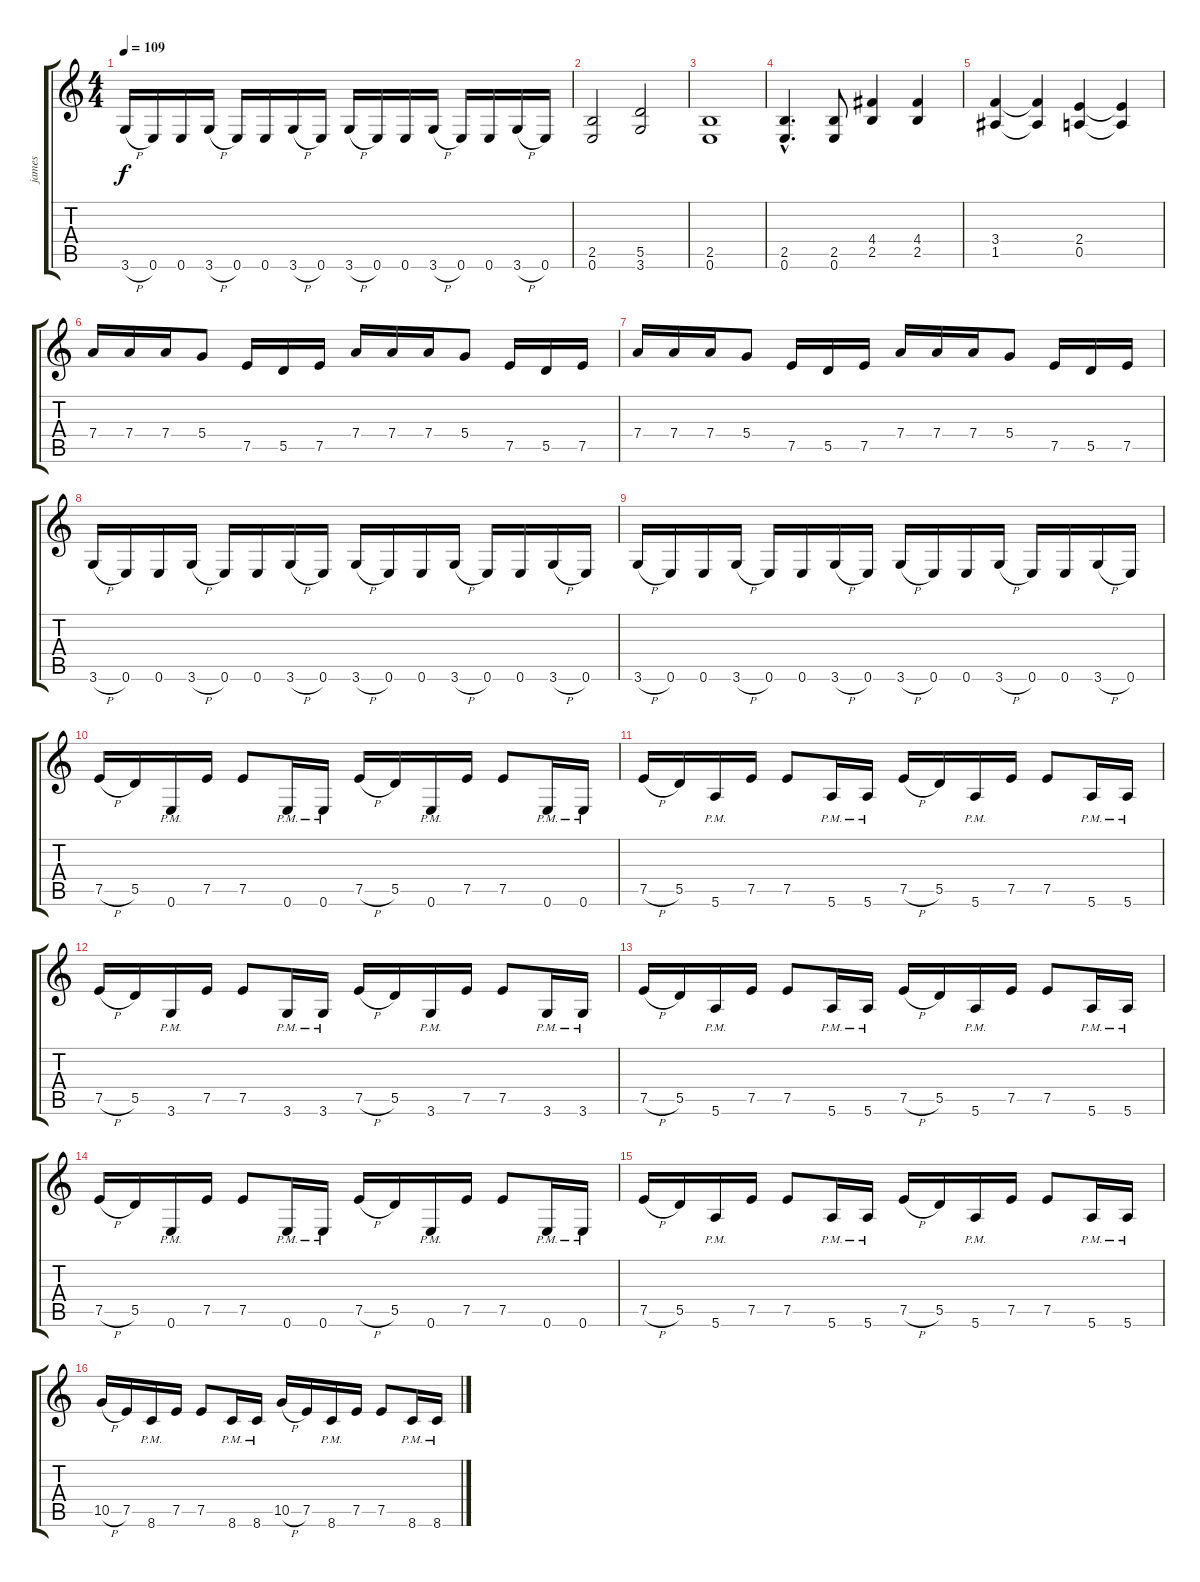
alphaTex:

\track ("james" "james") {instrument distortionguitar}
\staff {score tabs}
\tuning (E4 B3 G3 D3 A2 E2) {hide}
\ts (4 4)
\tempo 109
\clef g2
\ks c
3.6{h}.16{dy f} 0.6.16 0.6.16 3.6{h}.16 0.6.16 0.6.16 3.6{h}.16 0.6.16 3.6{h}.16 0.6.16 0.6.16 3.6{h}.16 0.6.16 0.6.16 3.6{h}.16 0.6.16 |
(2.5 0.6).2 (5.5 3.6).2 |
(2.5 0.6).1 |
(2.5{hac} 0.6{hac}).4{d} (2.5 0.6).8 (4.4 2.5).4 (4.4 2.5).4 |
(3.4 1.5).4 (3.4{t} 1.5{t}).4 (2.4 0.5).4 (2.4{t} 0.5{t}).4 |
7.4.16 7.4.16 7.4.16 5.4.8 7.5.16 5.5.16 7.5.16 7.4.16 7.4.16 7.4.16 5.4.8 7.5.16 5.5.16 7.5.16 |
7.4.16 7.4.16 7.4.16 5.4.8 7.5.16 5.5.16 7.5.16 7.4.16 7.4.16 7.4.16 5.4.8 7.5.16 5.5.16 7.5.16 |
3.6{h}.16 0.6.16 0.6.16 3.6{h}.16 0.6.16 0.6.16 3.6{h}.16 0.6.16 3.6{h}.16 0.6.16 0.6.16 3.6{h}.16 0.6.16 0.6.16 3.6{h}.16 0.6.16 |
3.6{h}.16 0.6.16 0.6.16 3.6{h}.16 0.6.16 0.6.16 3.6{h}.16 0.6.16 3.6{h}.16 0.6.16 0.6.16 3.6{h}.16 0.6.16 0.6.16 3.6{h}.16 0.6.16 |
7.5{h}.16 5.5.16 0.6{pm}.16 7.5.16 7.5.8 0.6{pm}.16 0.6{pm}.16 7.5{h}.16 5.5.16 0.6{pm}.16 7.5.16 7.5.8 0.6{pm}.16 0.6{pm}.16 |
7.5{h}.16 5.5.16 5.6{pm}.16 7.5.16 7.5.8 5.6{pm}.16 5.6{pm}.16 7.5{h}.16 5.5.16 5.6{pm}.16 7.5.16 7.5.8 5.6{pm}.16 5.6{pm}.16 |
7.5{h}.16 5.5.16 3.6{pm}.16 7.5.16 7.5.8 3.6{pm}.16 3.6{pm}.16 7.5{h}.16 5.5.16 3.6{pm}.16 7.5.16 7.5.8 3.6{pm}.16 3.6{pm}.16 |
7.5{h}.16 5.5.16 5.6{pm}.16 7.5.16 7.5.8 5.6{pm}.16 5.6{pm}.16 7.5{h}.16 5.5.16 5.6{pm}.16 7.5.16 7.5.8 5.6{pm}.16 5.6{pm}.16 |
7.5{h}.16 5.5.16 0.6{pm}.16 7.5.16 7.5.8 0.6{pm}.16 0.6{pm}.16 7.5{h}.16 5.5.16 0.6{pm}.16 7.5.16 7.5.8 0.6{pm}.16 0.6{pm}.16 |
7.5{h}.16 5.5.16 5.6{pm}.16 7.5.16 7.5.8 5.6{pm}.16 5.6{pm}.16 7.5{h}.16 5.5.16 5.6{pm}.16 7.5.16 7.5.8 5.6{pm}.16 5.6{pm}.16 |
10.5{h}.16 7.5.16 8.6{pm}.16 7.5.16 7.5.8 8.6{pm}.16 8.6{pm}.16 10.5{h}.16 7.5.16 8.6{pm}.16 7.5.16 7.5.8 8.6{pm}.16 8.6{pm}.16
